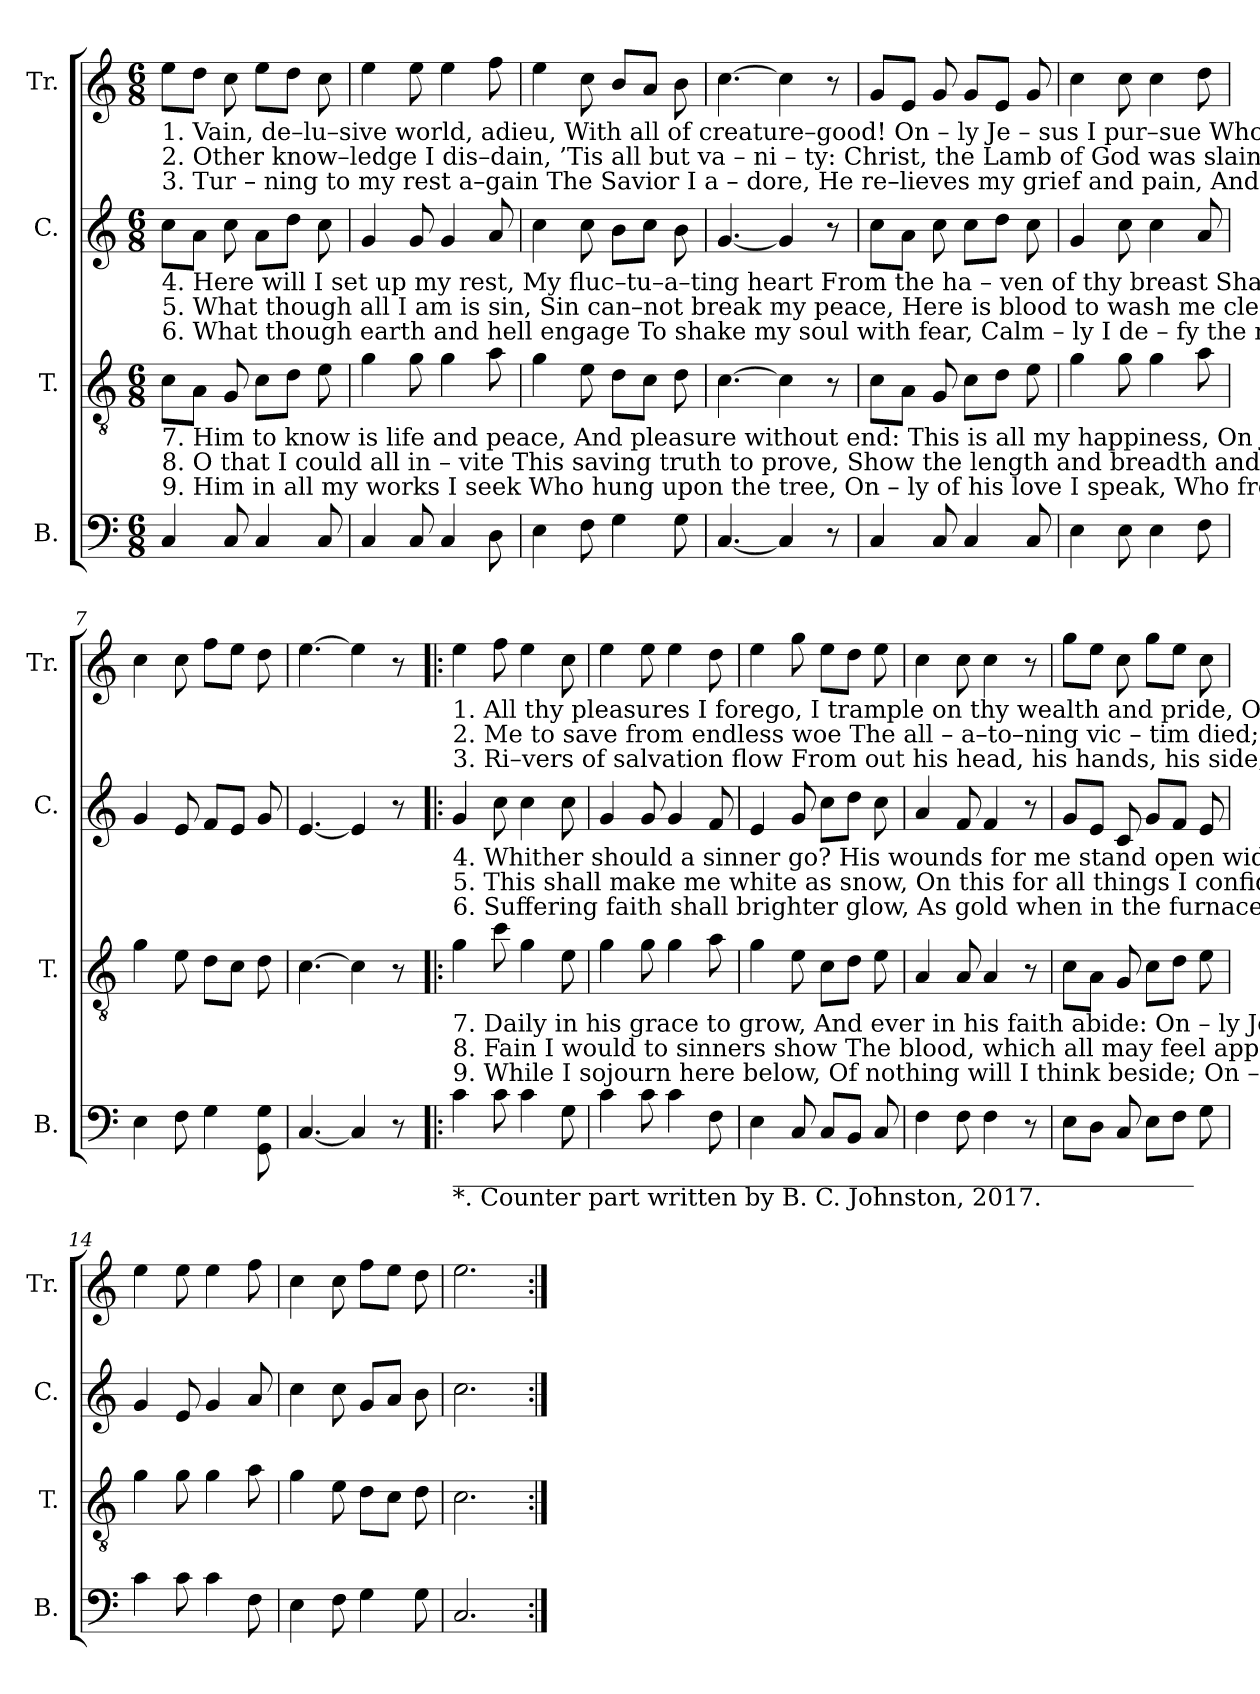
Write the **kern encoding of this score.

**kern	**kern	**kern	**kern
*part4	*part3	*part2	*part1
*staff4	*staff3	*staff2	*staff1
*I"B.	*I"T.	*I"C.	*I"Tr.
*I'B.	*I'T.	*I'C.	*I'Tr.
*clefF4	*clefGv2	*clefG2	*clefG2
*k[]	*k[]	*k[]	*k[]
*M6/8	*M6/8	*M6/8	*M6/8
*MM120	*MM120	*MM120	*MM120
=1	=1	=1	=1
!	!	!	!LO:TX:b:t=1. Vain,  de–lu–sive  world,  adieu,  With  all  of  creature–good!          On   –  ly    Je   –  sus   I   pur–sue  Who bought me with his blood;
!	!	!	!LO:TX:b:t=2. Other  know–ledge  I  dis–dain,    ’Tis   all    but  va – ni – ty&colon;            Christ, the Lamb of God was slain,  He   tas – ted  death  for  me&colon;
!	!	!	!LO:TX:b:t=3. Tur – ning   to    my   rest  a–gain    The  Savior   I       a – dore,           He   re–lieves  my  grief  and  pain,  And bids me weep no more;
!	!	!LO:TX:b:t=4.  Here  will    I       set    up  my rest,   My  fluc–tu–a–ting   heart           From   the  ha – ven  of  thy  breast  Shall  never  more  de – part&colon;	!
!	!	!LO:TX:b:t=5.  What  though  all  I  am  is  sin,    Sin  can–not  break  my  peace,        Here  is  blood  to wash me clean  From  all  unrighteousness;	!
!	!	!LO:TX:b:t=6.  What though earth and hell engage  To  shake  my soul with fear,        Calm – ly  I  de – fy   the   rage      Of  per – se–cu–tion   near;	!
!	!LO:TX:b:t=7. Him to know is life and peace,  And  pleasure  without end&colon;             This     is   all       my  happiness,   On   Je–sus    to     de   –  pend,	!	!
!	!LO:TX:b:t=8. O    that   I  could  all   in – vite   This  saving  truth  to prove,      Show the length and breadth and height  And depth of Jesus' love!	!	!
!	!LO:TX:b:t=9. Him  in  all  my  works  I   seek   Who  hung  upon  the  tree,              On  –  ly   of    his   love I speak,  Who  free  –  ly  died   for  me;	!	!
4C/	8c\L	8cc\L	8ee\L
.	8A\J	8a\J	8dd\J
8C/	8G/	8cc\	8cc\
4C/	8c\L	8a\L	8ee\L
.	8d\J	8dd\J	8dd\J
8C/	8e\	8cc\	8cc\
=2	=2	=2	=2
4C/	4g\	4g/	4ee\
8C/	8g\	8g/	8ee\
4C/	4g\	4g/	4ee\
8D\	8a\	8a/	8ff\
=3	=3	=3	=3
4E\	4g\	4cc\	4ee\
8F\	8e\	8cc\	8cc\
4G\	8d\L	8b\L	8b/L
.	8c\J	8cc\J	8a/J
8G\	8d\	8b\	8b\
=4	=4	=4	=4
[4.C/	[4.c\	[4.g/	[4.cc\
4C/]	4c\]	4g/]	4cc\]
8r	8r	8r	8r
=5	=5	=5	=5
4C/	8c\L	8cc\L	8g/L
.	8A\J	8a\J	8e/J
8C/	8G/	8cc\	8g/
4C/	8c\L	8cc\L	8g/L
.	8d\J	8dd\J	8e/J
8C/	8e\	8cc\	8g/
=6	=6	=6	=6
4E\	4g\	4g/	4cc\
8E\	8g\	8cc\	8cc\
4E\	4g\	4cc\	4cc\
8F\	8a\	8a/	8dd\
=7	=7	=7	=7
4E\	4g\	4g/	4cc\
8F\	8e\	8e/	8cc\
4G\	8d\L	8f/L	8ff\L
.	8c\J	8e/J	8ee\J
8GG\ 8G\	8d\	8g/	8dd\
=8	=8	=8	=8
[4.C/	[4.c\	[4.e/	[4.ee\
4C/]	4c\]	4e/]	4ee\]
8r	8r	8r	8r
!!LO:LB:g=z
=9!|:	=9!|:	=9!|:	=9!|:
!	!	!	!LO:TX:b:t=1. All  thy  pleasures  I  forego,    I  trample  on  thy  wealth  and  pride,      On   –   ly    Je  – sus  will  I  know,  And  Je – sus  cru–ci–fied.
!	!	!	!LO:TX:b:t=2. Me to save from endless woe  The  all – a–to–ning  vic – tim   died;      On   –   ly    Je  – sus  will  I  know,  And  Je – sus  cru–ci–fied.
!	!	!	!LO:TX:b:t=3. Ri–vers  of salvation flow  From  out his head, his hands, his side;        On   –   ly    Je  – sus  will  I  know,  And  Je – sus  cru–ci–fied.
!	!	!LO:TX:b:t=4. Whither should a sinner go?   His wounds for me stand open wide&colon;       On   –   ly    Je  – sus  will  I  know,  And  Je – sus  cru–ci–fied.	!
!	!	!LO:TX:b:t=5.  This shall make me white as snow,  On this  for all  things I confide&colon;     On   –   ly    Je  – sus  will  I  know,  And  Je – sus  cru–ci–fied.	!
!	!	!LO:TX:b:t=6.  Suffering faith shall  brighter glow,  As gold when in the furnace tried&colon; On   –   ly    Je  – sus  will  I  know,  And  Je – sus  cru–ci–fied.	!
!	!LO:TX:b:t=7. Daily in his grace to grow,  And ever in his faith abide&colon;                             On   –   ly    Je  – sus  will  I  know,  And  Je – sus  cru–ci–fied.	!	!
!	!LO:TX:b:t=8. Fain I would to sinners show  The blood, which all may feel applied&colon;   On   –   ly    Je  – sus  will  I  know,  And  Je – sus  cru–ci–fied.	!	!
!	!LO:TX:b:t=9. While I sojourn here below,  Of nothing will I think beside;                     On   –   ly    Je  – sus  will  I  know,  And  Je – sus  cru–ci–fied.	!	!
!LO:TX:b:t=_____________________________________________________________	!	!	!
!LO:TX:b:t=*. Counter part written by B. C. Johnston, 2017.	!	!	!
4c\	4g\	4g/	4ee\
8c\	8cc\	8cc\	8ff\
4c\	4g\	4cc\	4ee\
8G\	8e\	8cc\	8cc\
=10	=10	=10	=10
4c\	4g\	4g/	4ee\
8c\	8g\	8g/	8ee\
4c\	4g\	4g/	4ee\
8F\	8a\	8f/	8dd\
=11	=11	=11	=11
4E\	4g\	4e/	4ee\
8C/	8e\	8g/	8gg\
8C/L	8c\L	8cc\L	8ee\L
8BB/J	8d\J	8dd\J	8dd\J
8C/	8e\	8cc\	8ee\
=12	=12	=12	=12
4F\	4A/	4a/	4cc\
8F\	8A/	8f/	8cc\
4F\	4A/	4f/	4cc\
8r	8r	8r	8r
=13	=13	=13	=13
8E\L	8c\L	8g/L	8gg\L
8D\J	8A\J	8e/J	8ee\J
8C/	8G/	8c/	8cc\
8E\L	8c\L	8g/L	8gg\L
8F\J	8d\J	8f/J	8ee\J
8G\	8e\	8e/	8cc\
=14	=14	=14	=14
4c\	4g\	4g/	4ee\
8c\	8g\	8e/	8ee\
4c\	4g\	4g/	4ee\
8F\	8a\	8a/	8ff\
=15	=15	=15	=15
4E\	4g\	4cc\	4cc\
8F\	8e\	8cc\	8cc\
4G\	8d\L	8g/L	8ff\L
.	8c\J	8a/J	8ee\J
8G\	8d\	8b\	8dd\
=16	=16	=16	=16
2.C/	2.c\	2.cc\	2.ee\
=:|!	=:|!	=:|!	=:|!
*-	*-	*-	*-
